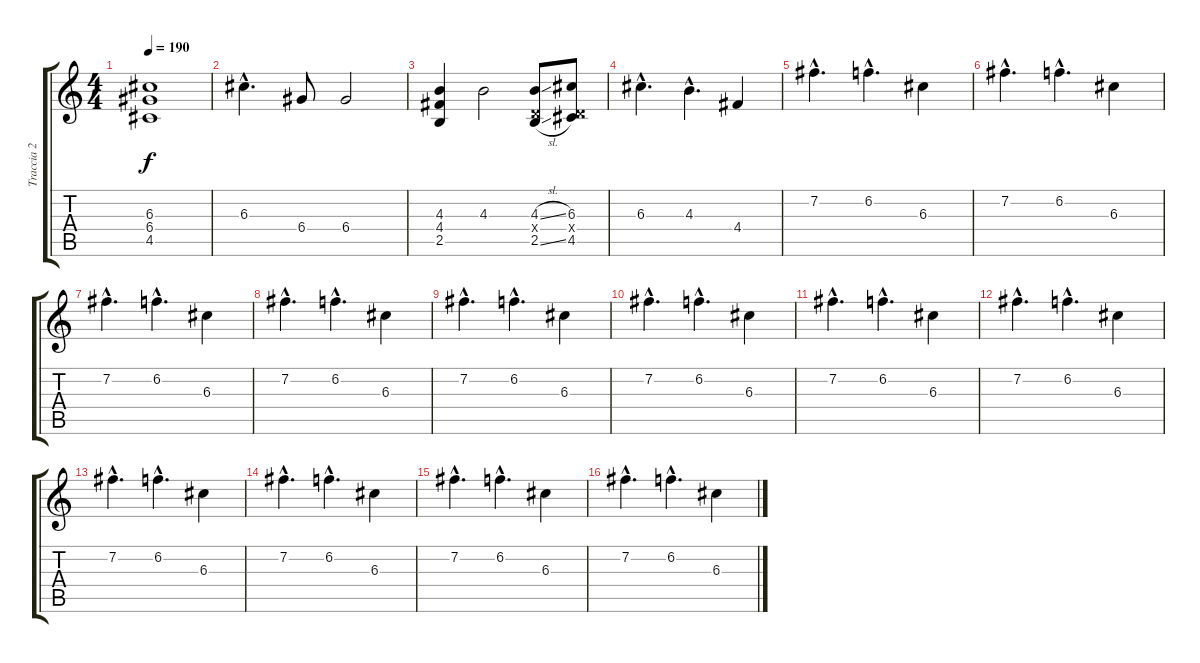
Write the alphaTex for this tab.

\track ("Traccia 2" "Traccia 2") {instrument distortionguitar}
\staff {score tabs}
\tuning (E4 B3 G3 D3 A2 E2) {hide}
\ts (4 4)
\tempo 190
\clef g2
\ks c
(6.3 6.4 4.5).1{dy f} |
6.3{hac}.4{d} 6.4.8 6.4.2 |
(4.3 4.4 2.5).4 4.3.2 (4.3{sl} 0.4{x} 2.5{sl}).8 (6.3 0.4{x} 4.5).8 |
6.3{hac}.4{d} 4.3{hac}.4{d} 4.4.4 |
7.2{hac}.4{d} 6.2{hac}.4{d} 6.3.4 |
7.2{hac}.4{d} 6.2{hac}.4{d} 6.3.4 |
7.2{hac}.4{d} 6.2{hac}.4{d} 6.3.4 |
7.2{hac}.4{d} 6.2{hac}.4{d} 6.3.4 |
7.2{hac}.4{d} 6.2{hac}.4{d} 6.3.4 |
7.2{hac}.4{d} 6.2{hac}.4{d} 6.3.4 |
7.2{hac}.4{d} 6.2{hac}.4{d} 6.3.4 |
7.2{hac}.4{d} 6.2{hac}.4{d} 6.3.4 |
7.2{hac}.4{d} 6.2{hac}.4{d} 6.3.4 |
7.2{hac}.4{d} 6.2{hac}.4{d} 6.3.4 |
7.2{hac}.4{d} 6.2{hac}.4{d} 6.3.4 |
7.2{hac}.4{d} 6.2{hac}.4{d} 6.3.4
